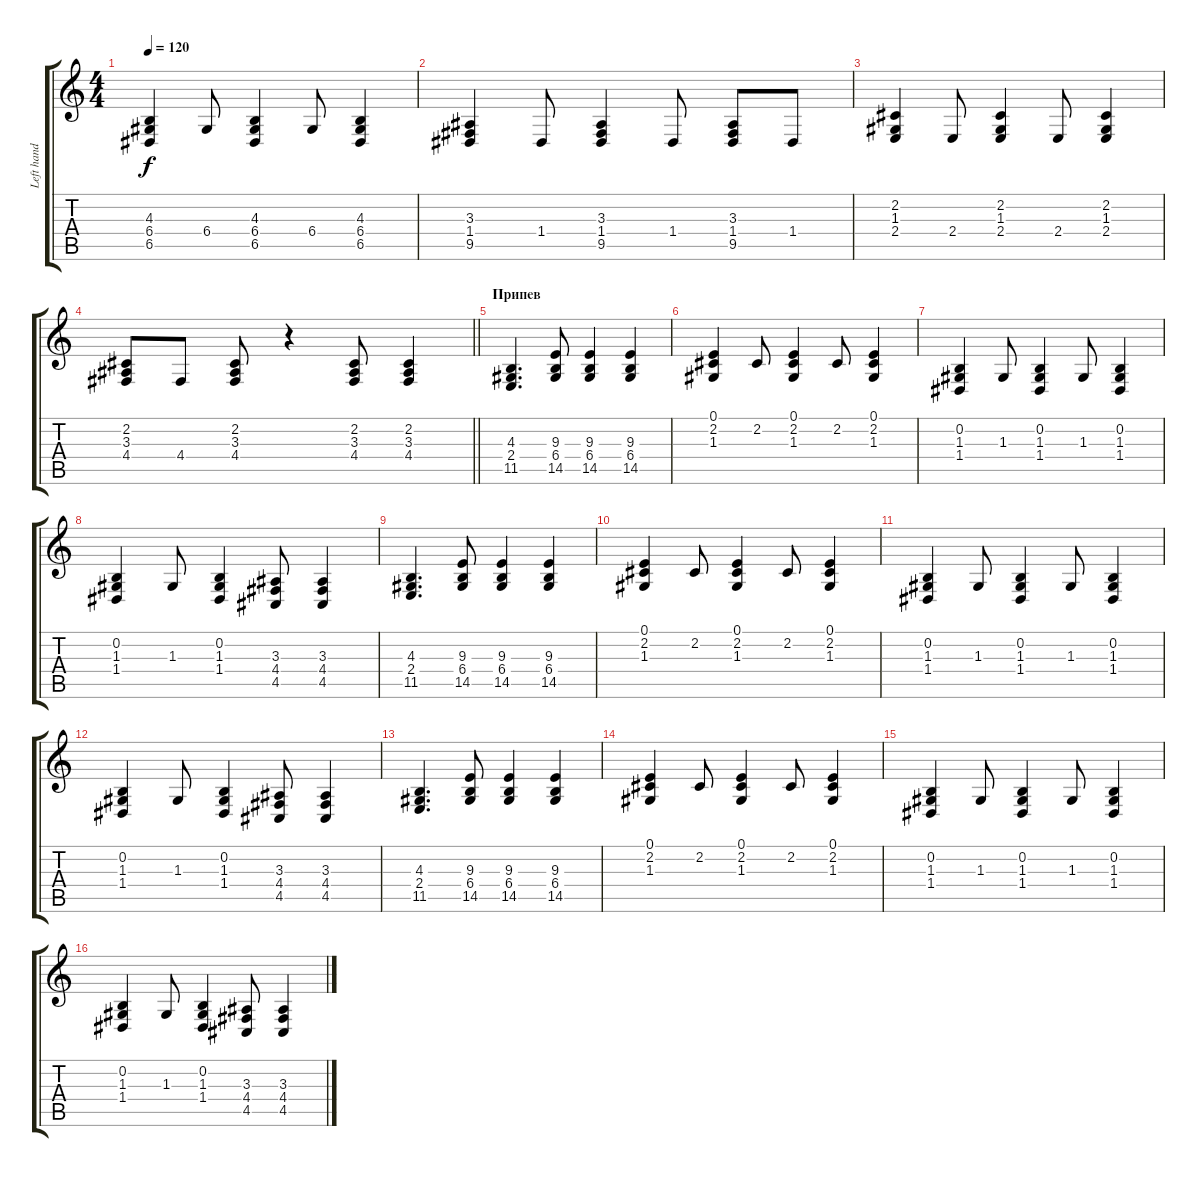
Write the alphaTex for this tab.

\track ("Left hand" "Left hand") {instrument acousticgrandpiano}
\staff {score tabs}
\tuning (E4 B3 G3 D3 A2 E2) {hide}
\ts (4 4)
\tempo 120
\clef g2
\ks c
(4.3 6.4 6.5).4{dy f} 6.4.8 (4.3 6.4 6.5).4 6.4.8 (4.3 6.4 6.5).4 |
(3.3 1.4 9.5).4 1.4.8 (3.3 1.4 9.5).4 1.4.8 (3.3 1.4 9.5).8 1.4.8 |
(2.2 1.3 2.4).4 2.4.8 (2.2 1.3 2.4).4 2.4.8 (2.2 1.3 2.4).4 |
\barLineRight lightlight
(2.2 3.3 4.4).8 4.4.8 (2.2 3.3 4.4).8 r.4 (2.2 3.3 4.4).8 (2.2 3.3 4.4).4 |
\section ("" "Припев")
(4.3 2.4 11.5).4{d} (9.3 6.4 14.5).8 (9.3 6.4 14.5).4 (9.3 6.4 14.5).4 |
(0.1 2.2 1.3).4 2.2.8 (0.1 2.2 1.3).4 2.2.8 (0.1 2.2 1.3).4 |
(0.2 1.3 1.4).4 1.3.8 (0.2 1.3 1.4).4 1.3.8 (0.2 1.3 1.4).4 |
(0.2 1.3 1.4).4 1.3.8 (0.2 1.3 1.4).4 (3.3 4.4 4.5).8 (3.3 4.4 4.5).4 |
(4.3 2.4 11.5).4{d} (9.3 6.4 14.5).8 (9.3 6.4 14.5).4 (9.3 6.4 14.5).4 |
(0.1 2.2 1.3).4 2.2.8 (0.1 2.2 1.3).4 2.2.8 (0.1 2.2 1.3).4 |
(0.2 1.3 1.4).4 1.3.8 (0.2 1.3 1.4).4 1.3.8 (0.2 1.3 1.4).4 |
(0.2 1.3 1.4).4 1.3.8 (0.2 1.3 1.4).4 (3.3 4.4 4.5).8 (3.3 4.4 4.5).4 |
(4.3 2.4 11.5).4{d} (9.3 6.4 14.5).8 (9.3 6.4 14.5).4 (9.3 6.4 14.5).4 |
(0.1 2.2 1.3).4 2.2.8 (0.1 2.2 1.3).4 2.2.8 (0.1 2.2 1.3).4 |
(0.2 1.3 1.4).4 1.3.8 (0.2 1.3 1.4).4 1.3.8 (0.2 1.3 1.4).4 |
(0.2 1.3 1.4).4 1.3.8 (0.2 1.3 1.4).4 (3.3 4.4 4.5).8 (3.3 4.4 4.5).4
